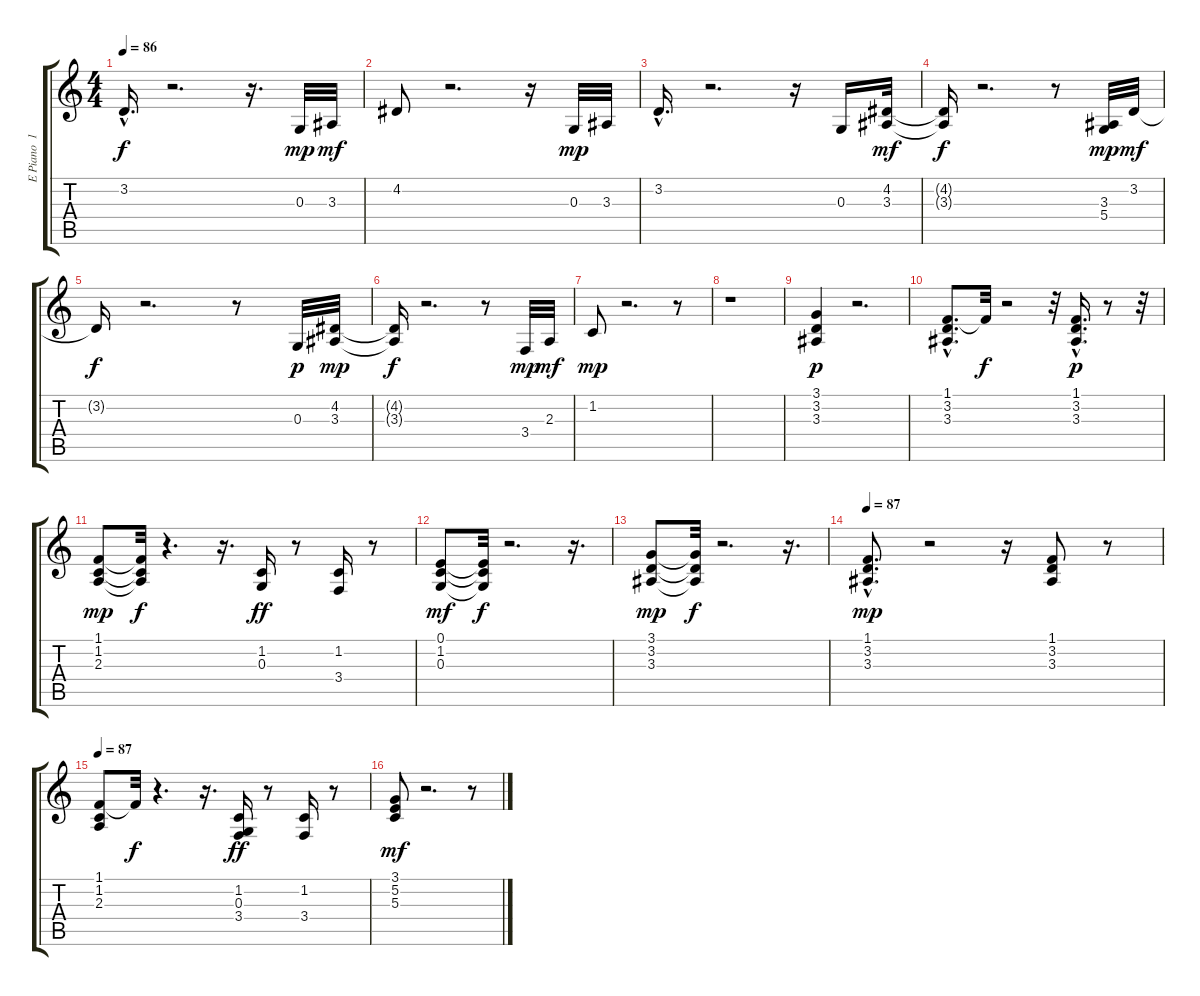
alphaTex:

\track ("E Piano  1" "E Piano  1") {instrument electricpiano1}
\staff {score tabs}
\tuning (E4 B3 G3 D3 A2 E2) {hide}
\ts (4 4)
\tempo 86
\clef g2
\ks c
3.2{hac t}.16{d dy f} r.2{d} r.16{d} 0.3.32{dy mp} 3.3.32{dy mf} |
4.2.8 r.2{d} r.16 0.3.32{dy mp} 3.3.32 |
3.2{hac}.16{d} r.2{d} r.16 0.3.16 (4.2 3.3).32{dy mf} |
(4.2{t} 3.3{t}).16{dy f} r.2{d} r.8 (3.3 5.4).32{dy mp} 3.2.32{dy mf} |
3.2{t}.16{dy f} r.2{d} r.8 0.3.32{dy p} (4.2 3.3).32{dy mp} |
(4.2{t} 3.3{t}).16{dy f} r.2{d} r.8 3.4.32{dy mp} 2.3.32{dy mf} |
1.2.8{dy mp} r.2{d} r.8 |
r.1 |
(3.1 3.2 3.3).4{dy p} r.2{d} |
(1.1{hac} 3.2{hac} 3.3{hac}).8{d} 1.1{t}.32{dy f} r.2 r.32 (1.1{hac} 3.2{hac} 3.3{hac}).16{d dy p} r.8 r.32 |
(1.1 1.2 2.3).8{dy mp} (1.1{t} 1.2{t} 2.3{t}).32{dy f} r.4{d} r.16{d} (1.2 0.3).16{dy ff} r.8 (1.2 3.4).16 r.8 |
(0.1 1.2 0.3).8{dy mf} (0.1{t} 1.2{t} 0.3{t}).32{dy f} r.2{d} r.16{d} |
(3.1 3.2 3.3).8{dy mp} (3.1{t} 3.2{t} 3.3{t}).32{dy f} r.2{d} r.16{d} |
\tempo 87
(1.1{hac} 3.2{hac} 3.3{hac}).8{d dy mp} r.2 r.16 (1.1 3.2 3.3).8 r.8 |
\tempo 87
(1.1 1.2 2.3).8 1.1{t}.32{dy f} r.4{d} r.16{d} (1.2 0.3 3.4).16{dy ff} r.8 (1.2 3.4).16 r.8 |
(3.1 5.2 5.3).8{dy mf} r.2{d} r.8
